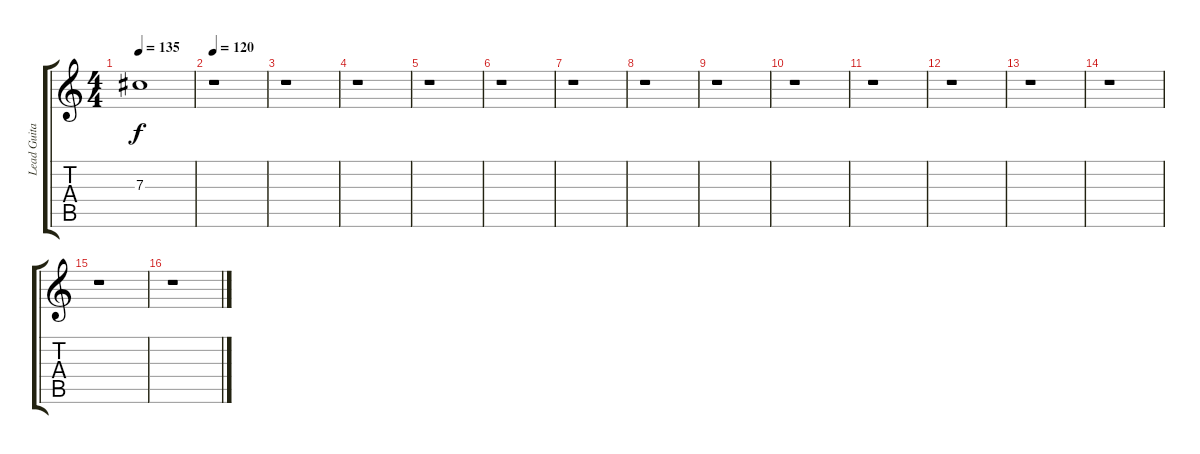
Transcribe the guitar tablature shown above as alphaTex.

\track ("Lead Guitar 2" "Lead Guita") {instrument distortionguitar}
\staff {score tabs}
\tuning (Eb4 Bb3 Gb3 Db3 Ab2 Eb2) {hide}
\ts (4 4)
\tempo 135
\clef g2
\ks c
7.3.1{dy f} |
\tempo 120
r.1 |
r.1 |
r.1 |
r.1 |
r.1 |
r.1 |
r.1 |
r.1 |
r.1 |
r.1 |
r.1 |
r.1 |
r.1 |
r.1 |
r.1
